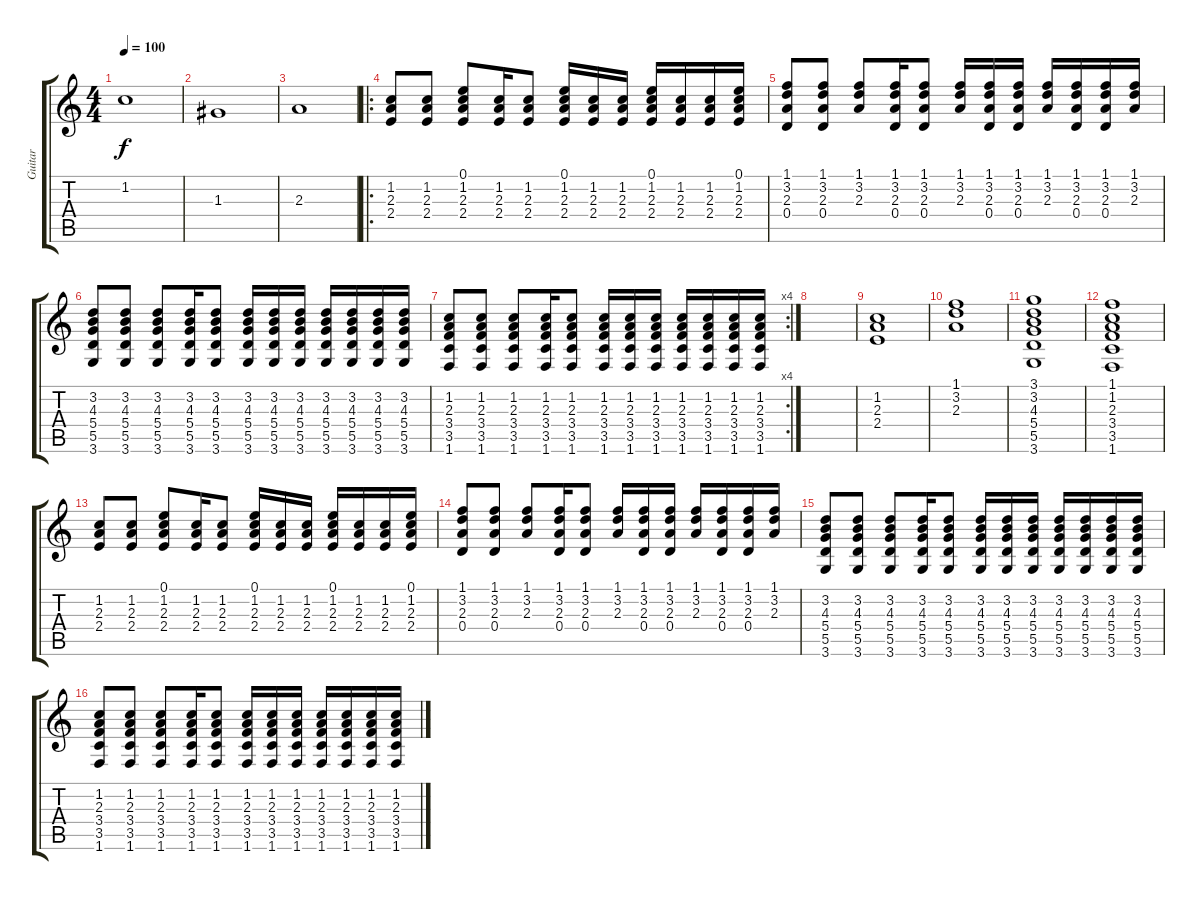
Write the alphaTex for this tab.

\track ("Guitar" "Guitar") {instrument acousticguitarsteel}
\staff {score tabs}
\tuning (E4 B3 G3 D3 A2 E2) {hide}
\ts (4 4)
\tempo 100
\clef g2
\ks c
1.2.1{dy f} |
1.3.1 |
2.3.1 |
\ro
(1.2 2.3 2.4).8 (1.2 2.3 2.4).8 (0.1 1.2 2.3 2.4).8 (1.2 2.3 2.4).16 (1.2 2.3 2.4).8 (0.1 1.2 2.3 2.4).16 (1.2 2.3 2.4).16 (1.2 2.3 2.4).16 (0.1 1.2 2.3 2.4).16 (1.2 2.3 2.4).16 (1.2 2.3 2.4).16 (0.1 1.2 2.3 2.4).16 |
(1.1 3.2 2.3 0.4).8 (1.1 3.2 2.3 0.4).8 (1.1 3.2 2.3).8 (1.1 3.2 2.3 0.4).16 (1.1 3.2 2.3 0.4).8 (1.1 3.2 2.3).16 (1.1 3.2 2.3 0.4).16 (1.1 3.2 2.3 0.4).16 (1.1 3.2 2.3).16 (1.1 3.2 2.3 0.4).16 (1.1 3.2 2.3 0.4).16 (1.1 3.2 2.3).16 |
(3.2 4.3 5.4 5.5 3.6).8 (3.2 4.3 5.4 5.5 3.6).8 (3.2 4.3 5.4 5.5 3.6).8 (3.2 4.3 5.4 5.5 3.6).16 (3.2 4.3 5.4 5.5 3.6).8 (3.2 4.3 5.4 5.5 3.6).16 (3.2 4.3 5.4 5.5 3.6).16 (3.2 4.3 5.4 5.5 3.6).16 (3.2 4.3 5.4 5.5 3.6).16 (3.2 4.3 5.4 5.5 3.6).16 (3.2 4.3 5.4 5.5 3.6).16 (3.2 4.3 5.4 5.5 3.6).16 |
\rc 4
(1.2 2.3 3.4 3.5 1.6).8 (1.2 2.3 3.4 3.5 1.6).8 (1.2 2.3 3.4 3.5 1.6).8 (1.2 2.3 3.4 3.5 1.6).16 (1.2 2.3 3.4 3.5 1.6).8 (1.2 2.3 3.4 3.5 1.6).16 (1.2 2.3 3.4 3.5 1.6).16 (1.2 2.3 3.4 3.5 1.6).16 (1.2 2.3 3.4 3.5 1.6).16 (1.2 2.3 3.4 3.5 1.6).16 (1.2 2.3 3.4 3.5 1.6).16 (1.2 2.3 3.4 3.5 1.6).16 |
|
(1.2 2.3 2.4).1 |
(1.1 3.2 2.3).1 |
(3.1 3.2 4.3 5.4 5.5 3.6).1 |
(1.1 1.2 2.3 3.4 3.5 1.6).1 |
(1.2 2.3 2.4).8 (1.2 2.3 2.4).8 (0.1 1.2 2.3 2.4).8 (1.2 2.3 2.4).16 (1.2 2.3 2.4).8 (0.1 1.2 2.3 2.4).16 (1.2 2.3 2.4).16 (1.2 2.3 2.4).16 (0.1 1.2 2.3 2.4).16 (1.2 2.3 2.4).16 (1.2 2.3 2.4).16 (0.1 1.2 2.3 2.4).16 |
(1.1 3.2 2.3 0.4).8 (1.1 3.2 2.3 0.4).8 (1.1 3.2 2.3).8 (1.1 3.2 2.3 0.4).16 (1.1 3.2 2.3 0.4).8 (1.1 3.2 2.3).16 (1.1 3.2 2.3 0.4).16 (1.1 3.2 2.3 0.4).16 (1.1 3.2 2.3).16 (1.1 3.2 2.3 0.4).16 (1.1 3.2 2.3 0.4).16 (1.1 3.2 2.3).16 |
(3.2 4.3 5.4 5.5 3.6).8 (3.2 4.3 5.4 5.5 3.6).8 (3.2 4.3 5.4 5.5 3.6).8 (3.2 4.3 5.4 5.5 3.6).16 (3.2 4.3 5.4 5.5 3.6).8 (3.2 4.3 5.4 5.5 3.6).16 (3.2 4.3 5.4 5.5 3.6).16 (3.2 4.3 5.4 5.5 3.6).16 (3.2 4.3 5.4 5.5 3.6).16 (3.2 4.3 5.4 5.5 3.6).16 (3.2 4.3 5.4 5.5 3.6).16 (3.2 4.3 5.4 5.5 3.6).16 |
(1.2 2.3 3.4 3.5 1.6).8 (1.2 2.3 3.4 3.5 1.6).8 (1.2 2.3 3.4 3.5 1.6).8 (1.2 2.3 3.4 3.5 1.6).16 (1.2 2.3 3.4 3.5 1.6).8 (1.2 2.3 3.4 3.5 1.6).16 (1.2 2.3 3.4 3.5 1.6).16 (1.2 2.3 3.4 3.5 1.6).16 (1.2 2.3 3.4 3.5 1.6).16 (1.2 2.3 3.4 3.5 1.6).16 (1.2 2.3 3.4 3.5 1.6).16 (1.2 2.3 3.4 3.5 1.6).16
